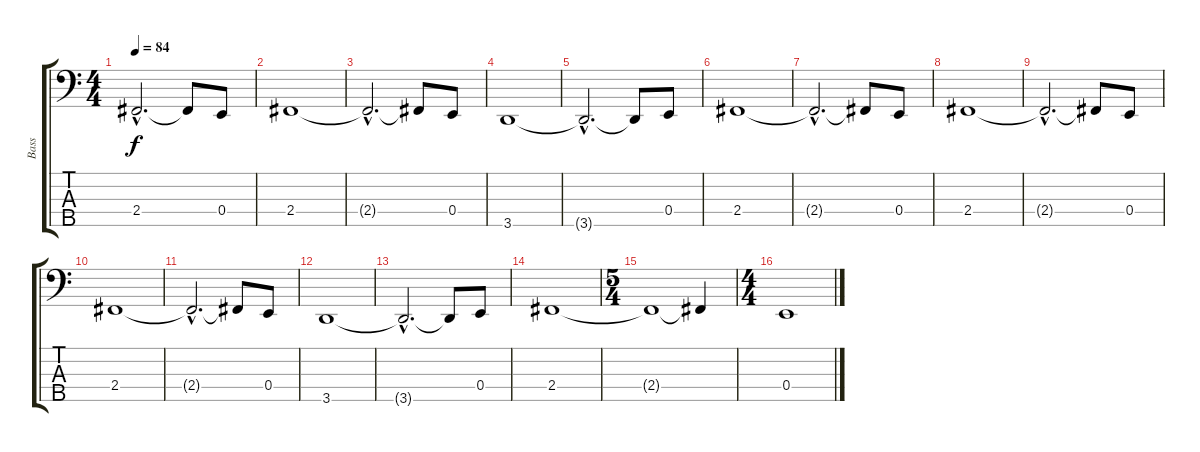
\track ("Bass" "Bass") {instrument electricbassfinger}
\staff {score tabs}
\tuning (G2 D2 A1 E1 B0) {hide}
\ts (4 4)
\tempo 84
\clef f4
\ks c
2.4{hac t}.2{d dy f} 2.4{t}.8 0.4.8 |
2.4.1 |
2.4{hac t}.2{d} 2.4{t}.8 0.4.8 |
3.5.1 |
3.5{hac t}.2{d} 3.5{t}.8 0.4.8 |
2.4.1 |
2.4{hac t}.2{d} 2.4{t}.8 0.4.8 |
2.4.1 |
2.4{hac t}.2{d} 2.4{t}.8 0.4.8 |
2.4.1 |
2.4{hac t}.2{d} 2.4{t}.8 0.4.8 |
3.5.1 |
3.5{hac t}.2{d} 3.5{t}.8 0.4.8 |
2.4.1 |
\ts (5 4)
2.4{t}.1 2.4{t}.4 |
\ts (4 4)
0.4.1
